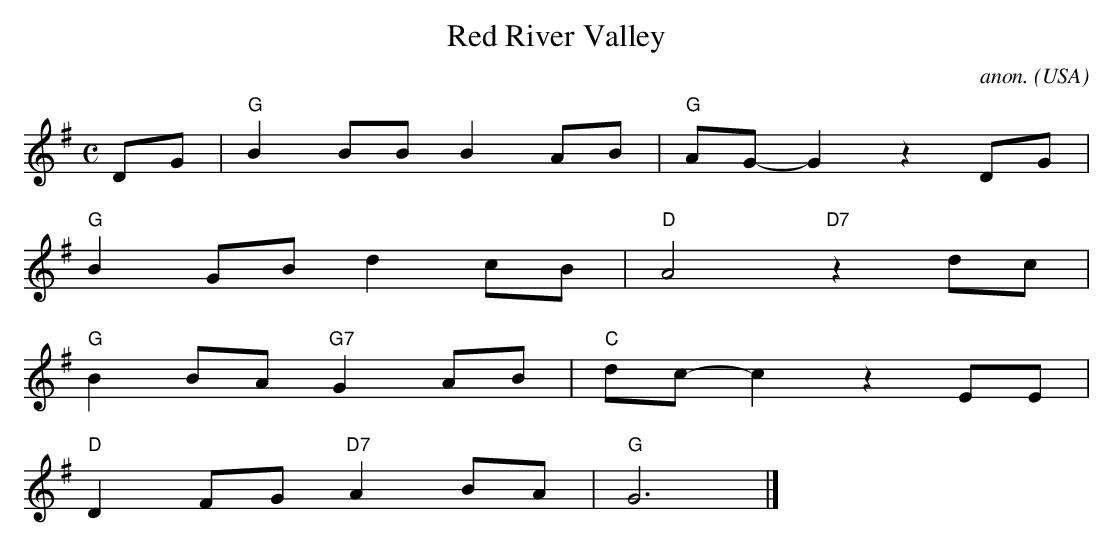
X:1
T:Red River Valley
C:anon.
O:USA
M:C
L:1/8
K:G
DG|"G"B2BBB2AB|"G"AG-G2 z2 DG|
"G"B2GBd2cB|"D"A4 "D7"z2 dc|
"G"B2BA"G7"G2AB|"C"dc-c2 z2 EE|
"D"D2FG"D7"A2BA|"G"G6|]
